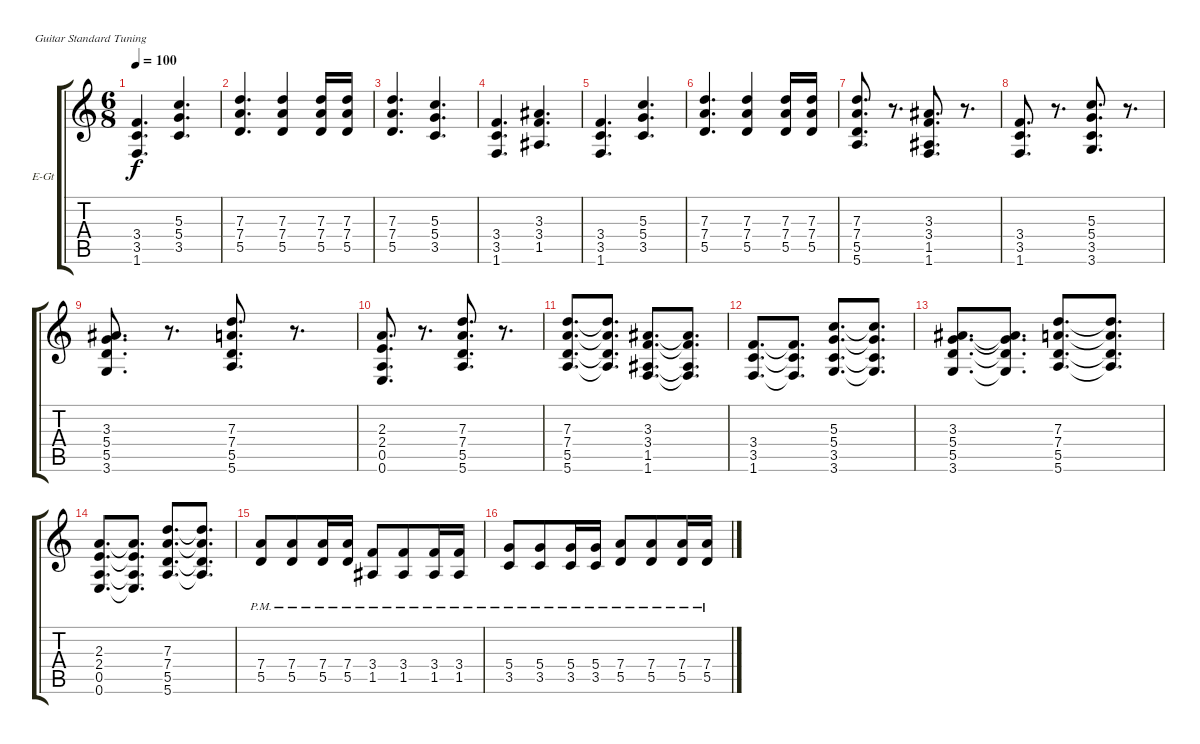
\defaultSystemsLayout 4
\bracketExtendMode groupsimilarinstruments
\firstSystemTrackNameOrientation horizontal
\otherSystemsTrackNameOrientation horizontal
\track ("Electric Guitar" "E-Gt") {instrument distortionguitar}
\staff {score tabs}
\tuning (E4 B3 G3 D3 A2 E2)
\ts (6 8)
\tempo 100
\clef g2
\scale
0.333333
\ks c
(3.4 3.5 1.6).4{d dy f} (5.3 5.4 3.5).4{d} |
\scale
0.333333 (7.3 7.4 5.5).4{d} (7.3 7.4 5.5).4 (7.3 7.4 5.5).16 (7.3 7.4 5.5).16 |
\scale
0.333333 (7.3 7.4 5.5).4{d} (5.3 5.4 3.5).4{d} |
\scale
0.333333 (3.4 3.5 1.6).4{d} (3.3 3.4 1.5).4{d} |
\scale
0.333333 (3.4 3.5 1.6).4{d} (5.3 5.4 3.5).4{d} |
\scale
0.333333 (7.3 7.4 5.5).4{d} (7.3 7.4 5.5).4 (7.3 7.4 5.5).16 (7.3 7.4 5.5).16 |
\scale
0.333333 (7.3 7.4 5.5 5.6).8{d} r.8{d} (3.3 3.4 1.5 1.6).8{d} r.8{d} |
\scale
0.333333 (3.4 3.5 1.6).8{d} r.8{d} (5.3 5.4 3.5 3.6).8{d} r.8{d} |
\scale
0.333333 (3.3 5.4 5.5 3.6).8{d} r.8{d} (7.3 7.4 5.5 5.6).8{d} r.8{d} |
\scale
0.333333 (2.3 2.4 0.5 0.6).8{d} r.8{d} (7.3 7.4 5.5 5.6).8{d} r.8{d} |
\scale
0.333333 (7.3 7.4 5.5 5.6).8{d} (7.3{t} 7.4{t} 5.5{t} 5.6{t}).8{d} (3.3 3.4 1.5 1.6).8{d} (3.3{t} 3.4{t} 1.5{t} 1.6{t}).8{d} |
\scale
0.333333 (3.4 3.5 1.6).8{d} (3.4{t} 3.5{t} 1.6{t}).8{d} (5.3 5.4 3.5 3.6).8{d} (5.3{t} 5.4{t} 3.5{t} 3.6{t}).8{d} |
\scale
0.333333 (3.3 5.4 5.5 3.6).8{d} (3.3{t} 5.4{t} 5.5{t} 3.6{t}).8{d} (7.3 7.4 5.5 5.6).8{d} (7.3{t} 7.4{t} 5.5{t} 5.6{t}).8{d} |
\scale
0.333333 (2.3 2.4 0.5 0.6).8{d} (2.3{t} 2.4{t} 0.5{t} 0.6{t}).8{d} (7.3 7.4 5.5 5.6).8{d} (7.3{t} 7.4{t} 5.5{t} 5.6{t}).8{d} |
\scale
0.333333 (7.4{pm} 5.5{pm}).8 (7.4{pm} 5.5{pm}).8 (7.4{pm} 5.5{pm}).16 (7.4{pm} 5.5{pm}).16 (3.4{pm} 1.5{pm}).8 (3.4{pm} 1.5{pm}).8 (3.4{pm} 1.5{pm}).16 (3.4{pm} 1.5{pm}).16 |
\scale
0.333333 (5.4{pm} 3.5{pm}).8 (5.4{pm} 3.5{pm}).8 (5.4{pm} 3.5{pm}).16 (5.4{pm} 3.5{pm}).16 (7.4{pm} 5.5{pm}).8 (7.4{pm} 5.5{pm}).8 (7.4{pm} 5.5{pm}).16 (7.4{pm} 5.5{pm}).16
